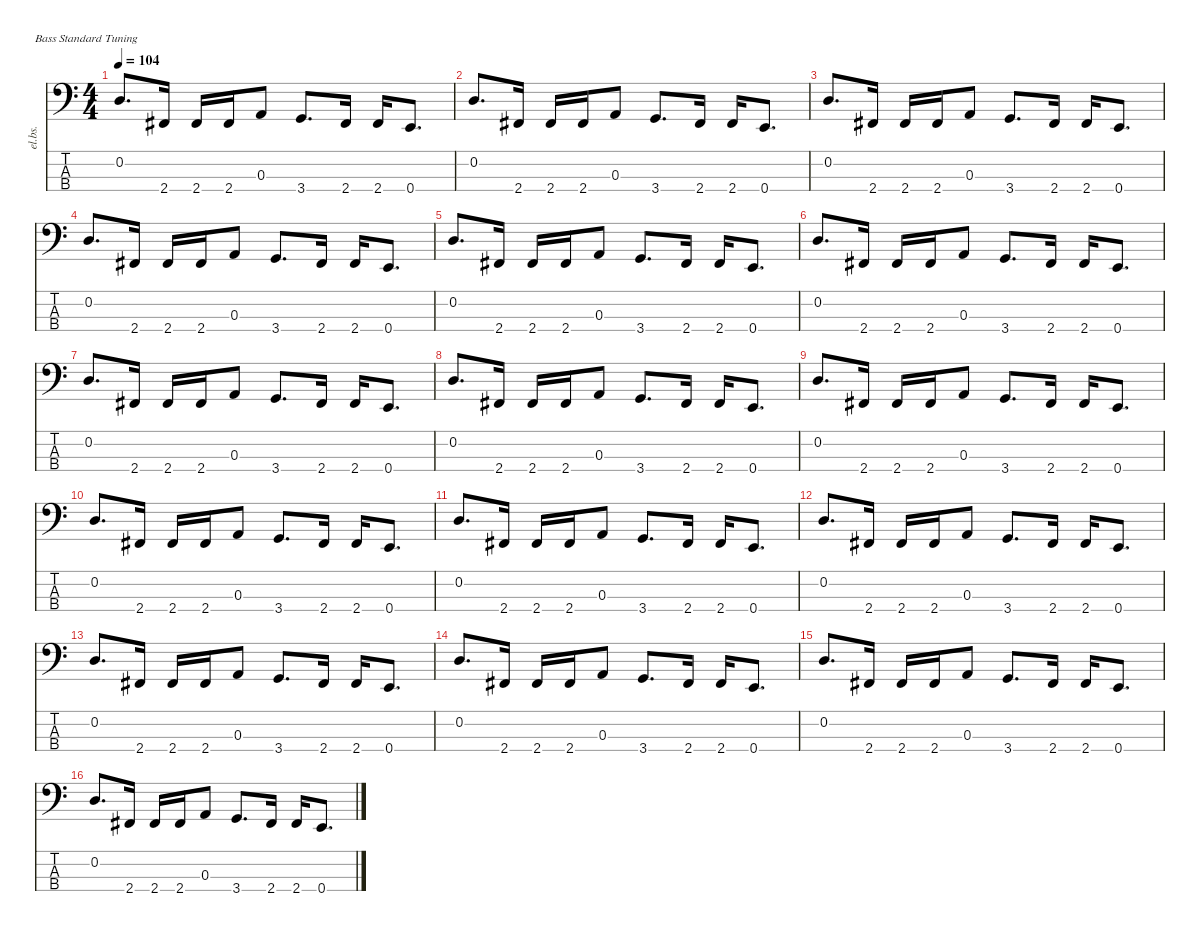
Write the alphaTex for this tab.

\defaultSystemsLayout 4
\hideDynamics
\bracketExtendMode nobrackets
\otherSystemsTrackNameOrientation horizontal
\track ("Bass" "el.bs.") {instrument electricbassfinger}
\staff {score tabs}
\tuning (G2 D2 A1 E1)
\ts (4 4)
\tempo 104
\clef f4
\ks c
0.2.8{d dy f beam Up} 2.4{acc #}.16{beam Up} 2.4{acc #}.16{beam Up} 2.4{acc #}.16{beam Up} 0.3.8{beam Up} 3.4.8{d beam Up} 2.4{acc #}.16{beam Up} 2.4{acc #}.16{beam Up} 0.4.8{d beam Up} |
0.2.8{d beam Up} 2.4{acc #}.16{beam Up} 2.4{acc #}.16{beam Up} 2.4{acc #}.16{beam Up} 0.3.8{beam Up} 3.4.8{d beam Up} 2.4{acc #}.16{beam Up} 2.4{acc #}.16{beam Up} 0.4.8{d beam Up} |
0.2.8{d beam Up} 2.4{acc #}.16{beam Up} 2.4{acc #}.16{beam Up} 2.4{acc #}.16{beam Up} 0.3.8{beam Up} 3.4.8{d beam Up} 2.4{acc #}.16{beam Up} 2.4{acc #}.16{beam Up} 0.4.8{d beam Up} |
0.2.8{d beam Up} 2.4{acc #}.16{beam Up} 2.4{acc #}.16{beam Up} 2.4{acc #}.16{beam Up} 0.3.8{beam Up} 3.4.8{d beam Up} 2.4{acc #}.16{beam Up} 2.4{acc #}.16{beam Up} 0.4.8{d beam Up} |
0.2.8{d beam Up} 2.4{acc #}.16{beam Up} 2.4{acc #}.16{beam Up} 2.4{acc #}.16{beam Up} 0.3.8{beam Up} 3.4.8{d beam Up} 2.4{acc #}.16{beam Up} 2.4{acc #}.16{beam Up} 0.4.8{d beam Up} |
0.2.8{d beam Up} 2.4{acc #}.16{beam Up} 2.4{acc #}.16{beam Up} 2.4{acc #}.16{beam Up} 0.3.8{beam Up} 3.4.8{d beam Up} 2.4{acc #}.16{beam Up} 2.4{acc #}.16{beam Up} 0.4.8{d beam Up} |
0.2.8{d beam Up} 2.4{acc #}.16{beam Up} 2.4{acc #}.16{beam Up} 2.4{acc #}.16{beam Up} 0.3.8{beam Up} 3.4.8{d beam Up} 2.4{acc #}.16{beam Up} 2.4{acc #}.16{beam Up} 0.4.8{d beam Up} |
0.2.8{d beam Up} 2.4{acc #}.16{beam Up} 2.4{acc #}.16{beam Up} 2.4{acc #}.16{beam Up} 0.3.8{beam Up} 3.4.8{d beam Up} 2.4{acc #}.16{beam Up} 2.4{acc #}.16{beam Up} 0.4.8{d beam Up} |
0.2.8{d beam Up} 2.4{acc #}.16{beam Up} 2.4{acc #}.16{beam Up} 2.4{acc #}.16{beam Up} 0.3.8{beam Up} 3.4.8{d beam Up} 2.4{acc #}.16{beam Up} 2.4{acc #}.16{beam Up} 0.4.8{d beam Up} |
0.2.8{d beam Up} 2.4{acc #}.16{beam Up} 2.4{acc #}.16{beam Up} 2.4{acc #}.16{beam Up} 0.3.8{beam Up} 3.4.8{d beam Up} 2.4{acc #}.16{beam Up} 2.4{acc #}.16{beam Up} 0.4.8{d beam Up} |
0.2.8{d beam Up} 2.4{acc #}.16{beam Up} 2.4{acc #}.16{beam Up} 2.4{acc #}.16{beam Up} 0.3.8{beam Up} 3.4.8{d beam Up} 2.4{acc #}.16{beam Up} 2.4{acc #}.16{beam Up} 0.4.8{d beam Up} |
0.2.8{d beam Up} 2.4{acc #}.16{beam Up} 2.4{acc #}.16{beam Up} 2.4{acc #}.16{beam Up} 0.3.8{beam Up} 3.4.8{d beam Up} 2.4{acc #}.16{beam Up} 2.4{acc #}.16{beam Up} 0.4.8{d beam Up} |
0.2.8{d beam Up} 2.4{acc #}.16{beam Up} 2.4{acc #}.16{beam Up} 2.4{acc #}.16{beam Up} 0.3.8{beam Up} 3.4.8{d beam Up} 2.4{acc #}.16{beam Up} 2.4{acc #}.16{beam Up} 0.4.8{d beam Up} |
0.2.8{d beam Up} 2.4{acc #}.16{beam Up} 2.4{acc #}.16{beam Up} 2.4{acc #}.16{beam Up} 0.3.8{beam Up} 3.4.8{d beam Up} 2.4{acc #}.16{beam Up} 2.4{acc #}.16{beam Up} 0.4.8{d beam Up} |
0.2.8{d beam Up} 2.4{acc #}.16{beam Up} 2.4{acc #}.16{beam Up} 2.4{acc #}.16{beam Up} 0.3.8{beam Up} 3.4.8{d beam Up} 2.4{acc #}.16{beam Up} 2.4{acc #}.16{beam Up} 0.4.8{d beam Up} |
0.2.8{d beam Up} 2.4{acc #}.16{beam Up} 2.4{acc #}.16{beam Up} 2.4{acc #}.16{beam Up} 0.3.8{beam Up} 3.4.8{d beam Up} 2.4{acc #}.16{beam Up} 2.4{acc #}.16{beam Up} 0.4.8{d beam Up}
